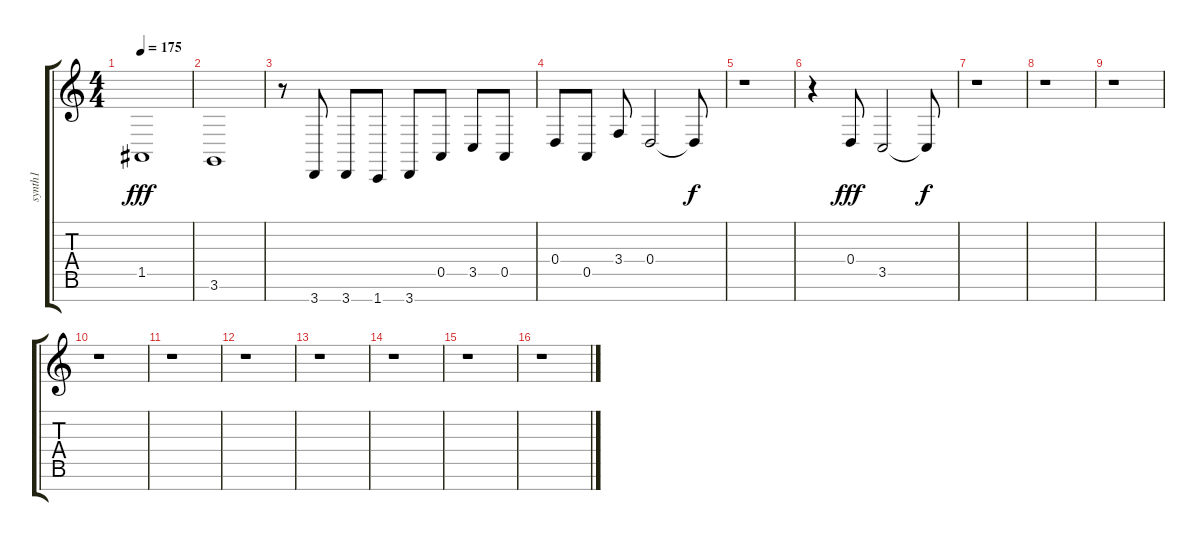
\track ("synth1" "synth1") {instrument lead2sawtooth}
\staff {score tabs}
\tuning (E4 B3 G3 D3 A2 E2 B1) {hide}
\ts (4 4)
\tempo 175
\clef g2
\ks c
1.5.1{dy fff} |
3.6.1 |
r.8 3.7.8 3.7.8 1.7.8 3.7.8 0.5.8 3.5.8 0.5.8 |
0.4.8 0.5.8 3.4.8 0.4.2 0.4{t}.8{dy f} |
r.1 |
r.4 0.4.8{dy fff} 3.5.2 3.5{t}.8{dy f} |
r.1 |
r.1 |
r.1 |
r.1 |
r.1 |
r.1 |
r.1 |
r.1 |
r.1 |
r.1
